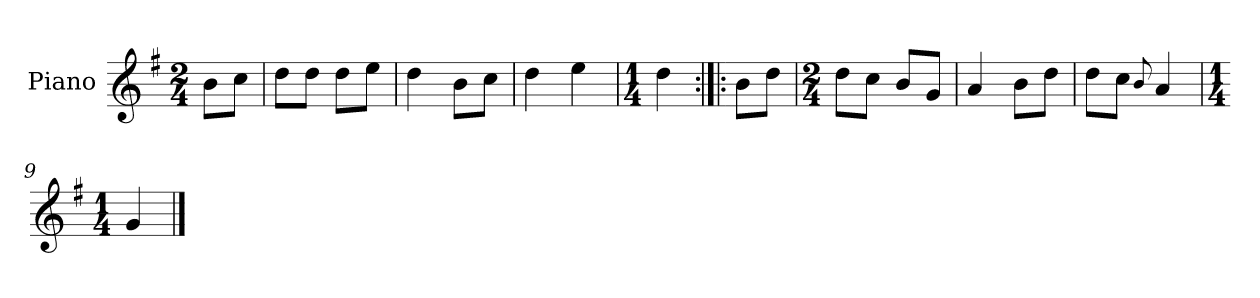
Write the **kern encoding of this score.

**kern
*part1
*staff1
*I"Piano
*I'Pno.
*clefG2
*k[f#]
*M2/4
=
8b\L
8cc\J
=1
8dd\L
8dd\J
8dd\L
8ee\J
=2
4dd\
8b\L
8cc\J
=3
4dd\
4ee\
=4
*M1/4
4dd\
=5:|!|:
8b\L
8dd\J
=6
*M2/4
8dd\L
8cc\J
8b/L
8g/J
=7
4a/
8b\L
8dd\J
=8
8dd\L
8cc\J
8qqb/
4a/
=9
*M1/4
4g/
==
*-
